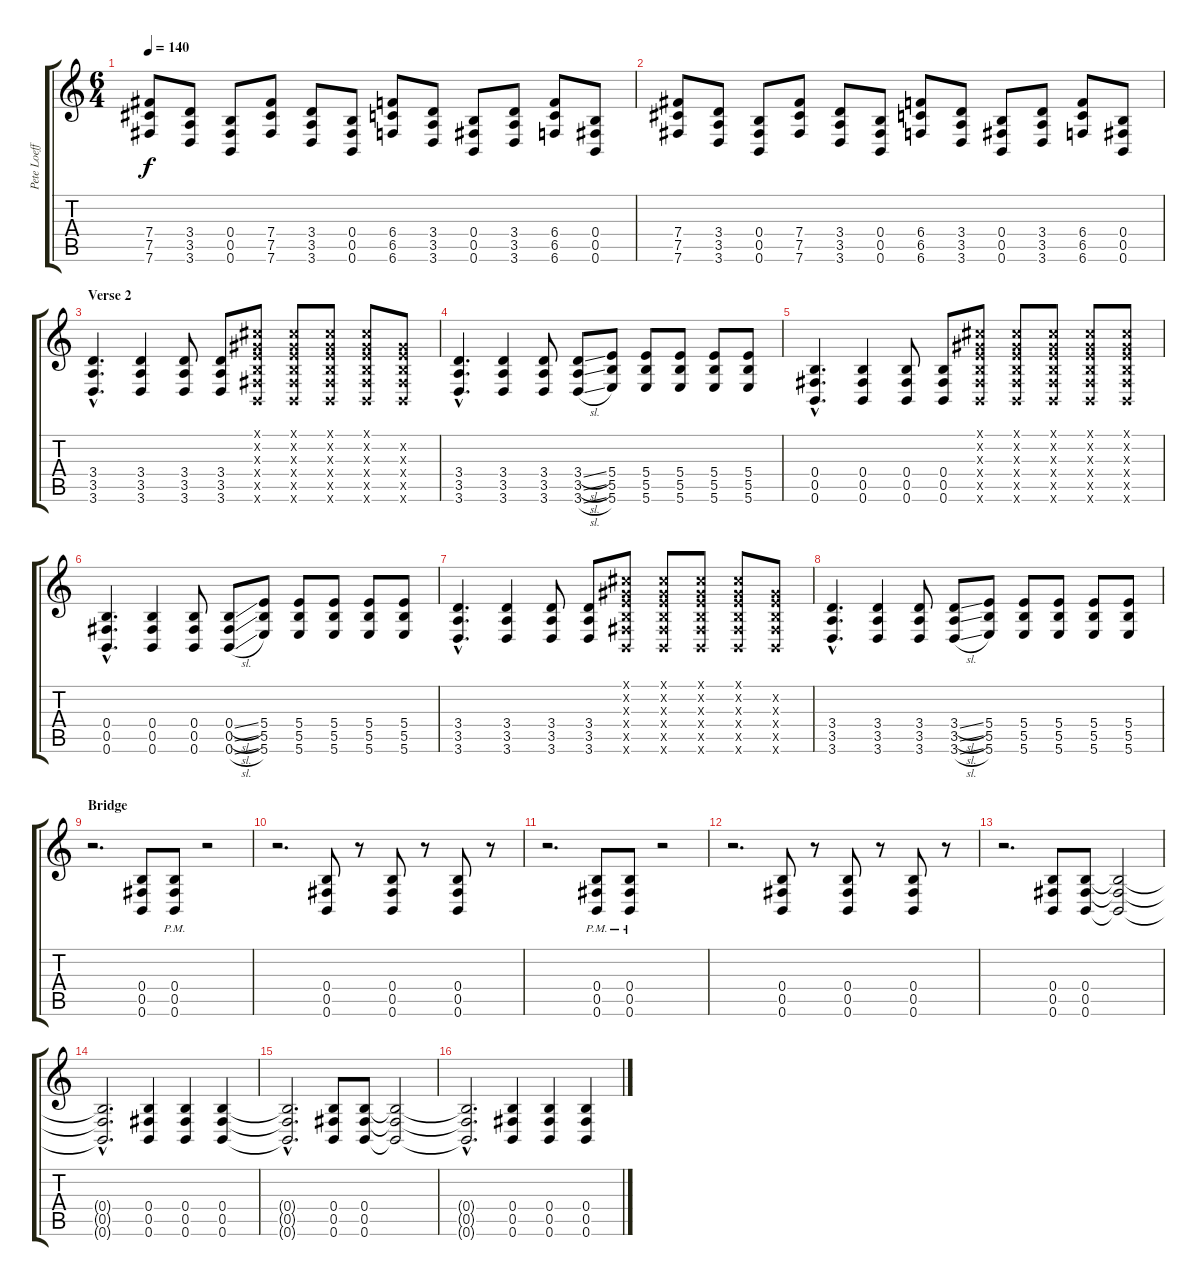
\track ("Pete Loeffler - Distortion Guitar" "Pete Loeff") {instrument overdrivenguitar}
\staff {score tabs}
\tuning (Db4 Ab3 E3 B2 Gb2 B1) {hide}
\ts (6 4)
\tempo 140
\clef g2
\ks c
(7.4 7.5 7.6).8{dy f} (3.4 3.5 3.6).8 (0.4 0.5 0.6).8 (7.4 7.5 7.6).8 (3.4 3.5 3.6).8 (0.4 0.5 0.6).8 (6.4 6.5 6.6).8 (3.4 3.5 3.6).8 (0.4 0.5 0.6).8 (3.4 3.5 3.6).8 (6.4 6.5 6.6).8 (0.4 0.5 0.6).8 |
(7.4 7.5 7.6).8 (3.4 3.5 3.6).8 (0.4 0.5 0.6).8 (7.4 7.5 7.6).8 (3.4 3.5 3.6).8 (0.4 0.5 0.6).8 (6.4 6.5 6.6).8 (3.4 3.5 3.6).8 (0.4 0.5 0.6).8 (3.4 3.5 3.6).8 (6.4 6.5 6.6).8 (0.4 0.5 0.6).8 |
\section ("" "Verse 2")
(3.4{hac} 3.5{hac} 3.6{hac}).4{d} (3.4 3.5 3.6).4 (3.4 3.5 3.6).8 (3.4 3.5 3.6).8 (0.1{x} 0.2{x} 0.3{x} 0.4{x} 0.5{x} 0.6{x}).8 (0.1{x} 0.2{x} 0.3{x} 0.4{x} 0.5{x} 0.6{x}).8 (0.1{x} 0.2{x} 0.3{x} 0.4{x} 0.5{x} 0.6{x}).8 (0.1{x} 0.2{x} 0.3{x} 0.4{x} 0.5{x} 0.6{x}).8 (0.2{x} 0.3{x} 0.4{x} 0.5{x} 0.6{x}).8 |
(3.4{hac} 3.5{hac} 3.6{hac}).4{d} (3.4 3.5 3.6).4 (3.4 3.5 3.6).8 (3.4{sl} 3.5{sl} 3.6{sl}).8 (5.4 5.5 5.6).8 (5.4 5.5 5.6).8 (5.4 5.5 5.6).8 (5.4 5.5 5.6).8 (5.4 5.5 5.6).8 |
(0.4{hac} 0.5{hac} 0.6{hac}).4{d} (0.4 0.5 0.6).4 (0.4 0.5 0.6).8 (0.4 0.5 0.6).8 (0.1{x} 0.2{x} 0.3{x} 0.4{x} 0.5{x} 0.6{x}).8 (0.1{x} 0.2{x} 0.3{x} 0.4{x} 0.5{x} 0.6{x}).8 (0.1{x} 0.2{x} 0.3{x} 0.4{x} 0.5{x} 0.6{x}).8 (0.1{x} 0.2{x} 0.3{x} 0.4{x} 0.5{x} 0.6{x}).8 (0.1{x} 0.2{x} 0.3{x} 0.4{x} 0.5{x} 0.6{x}).8 |
(0.4{hac} 0.5{hac} 0.6{hac}).4{d} (0.4 0.5 0.6).4 (0.4 0.5 0.6).8 (0.4{sl} 0.5{sl} 0.6{sl}).8 (5.4 5.5 5.6).8 (5.4 5.5 5.6).8 (5.4 5.5 5.6).8 (5.4 5.5 5.6).8 (5.4 5.5 5.6).8 |
(3.4{hac} 3.5{hac} 3.6{hac}).4{d} (3.4 3.5 3.6).4 (3.4 3.5 3.6).8 (3.4 3.5 3.6).8 (0.1{x} 0.2{x} 0.3{x} 0.4{x} 0.5{x} 0.6{x}).8 (0.1{x} 0.2{x} 0.3{x} 0.4{x} 0.5{x} 0.6{x}).8 (0.1{x} 0.2{x} 0.3{x} 0.4{x} 0.5{x} 0.6{x}).8 (0.1{x} 0.2{x} 0.3{x} 0.4{x} 0.5{x} 0.6{x}).8 (0.2{x} 0.3{x} 0.4{x} 0.5{x} 0.6{x}).8 |
(3.4{hac} 3.5{hac} 3.6{hac}).4{d} (3.4 3.5 3.6).4 (3.4 3.5 3.6).8 (3.4{sl} 3.5{sl} 3.6{sl}).8 (5.4 5.5 5.6).8 (5.4 5.5 5.6).8 (5.4 5.5 5.6).8 (5.4 5.5 5.6).8 (5.4 5.5 5.6).8 |
\section ("" "Bridge")
r.2{d} (0.4 0.5 0.6).8 (0.4{pm} 0.5{pm} 0.6{pm}).8 r.2 |
r.2{d} (0.4 0.5 0.6).8 r.8 (0.4 0.5 0.6).8 r.8 (0.4 0.5 0.6).8 r.8 |
r.2{d} (0.4{pm} 0.5{pm} 0.6{pm}).8 (0.4{pm} 0.5{pm} 0.6{pm}).8 r.2 |
r.2{d} (0.4 0.5 0.6).8 r.8 (0.4 0.5 0.6).8 r.8 (0.4 0.5 0.6).8 r.8 |
r.2{d} (0.4 0.5 0.6).8 (0.4 0.5 0.6).8 (0.4{t} 0.5{t} 0.6{t}).2 |
(0.4{hac t} 0.5{hac t} 0.6{hac t}).2{d} (0.4 0.5 0.6).4 (0.4 0.5 0.6).4 (0.4 0.5 0.6).4 |
(0.4{hac t} 0.5{hac t} 0.6{hac t}).2{d} (0.4 0.5 0.6).8 (0.4 0.5 0.6).8 (0.4{t} 0.5{t} 0.6{t}).2 |
(0.4{hac t} 0.5{hac t} 0.6{hac t}).2{d} (0.4 0.5 0.6).4 (0.4 0.5 0.6).4 (0.4 0.5 0.6).4
